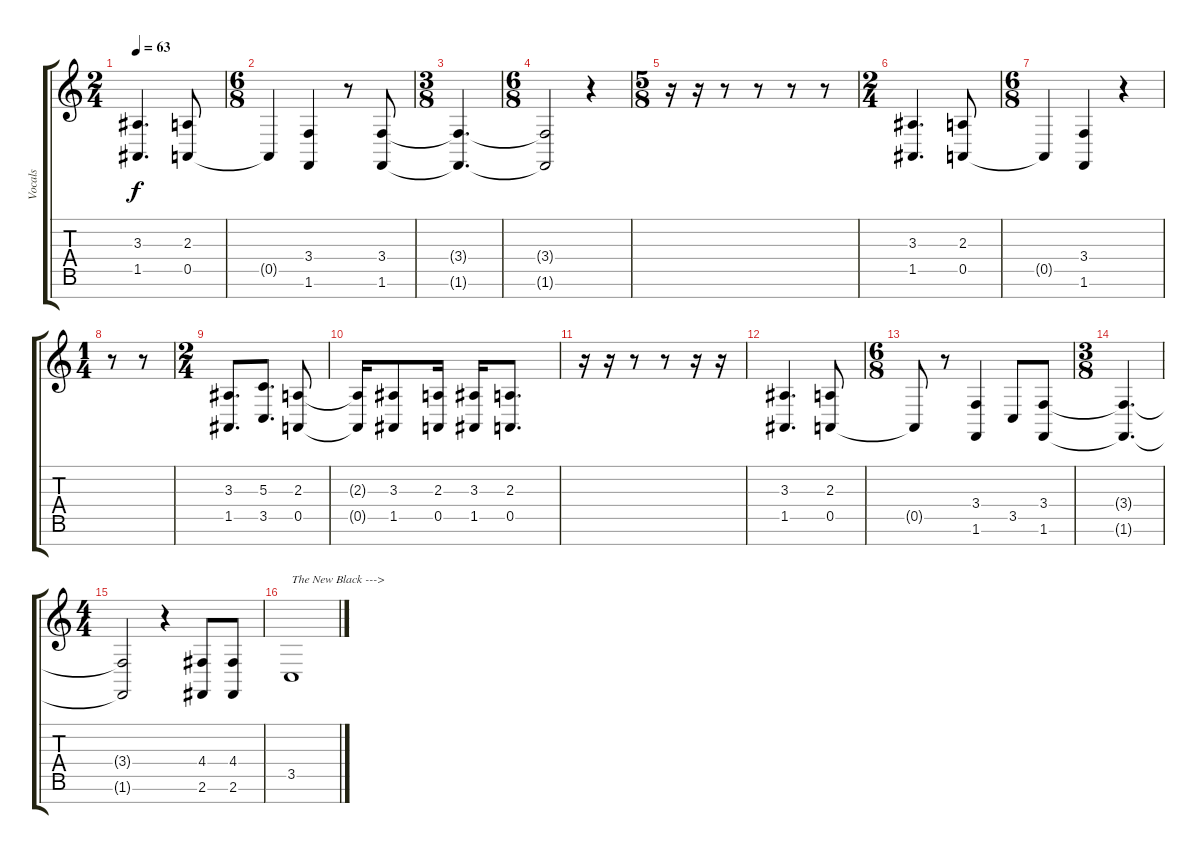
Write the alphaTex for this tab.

\track ("Vocals" "Vocals") {instrument trombone}
\staff {score tabs}
\tuning (E4 B3 G3 D3 A2 E2 B1) {hide}
\ts (2 4)
\tempo 63
\clef g2
\ks c
(3.3 1.5).4{d dy f} (2.3 0.5).8 |
\ts (6 8)
0.5{t}.4 (3.4 1.6).4 r.8 (3.4 1.6).8 |
\ts (3 8)
(3.4{t} 1.6{t}).4{d} |
\ts (6 8)
(3.4{t} 1.6{t}).2 r.4 |
\ts (5 8)
r.16 r.16 r.8 r.8 r.8 r.8 |
\ts (2 4)
(3.3 1.5).4{d} (2.3 0.5).8 |
\ts (6 8)
0.5{t}.4 (3.4 1.6).4 r.4 |
\ts (1 4)
r.8 r.8 |
\ts (2 4)
(3.3 1.5).8{d} (5.3 3.5).8{d} (2.3 0.5).8 |
(2.3{t} 0.5{t}).16 (3.3 1.5).8 (2.3 0.5).16 (3.3 1.5).16 (2.3 0.5).8{d} |
r.16 r.16 r.8 r.8 r.16 r.16 |
(3.3 1.5).4{d} (2.3 0.5).8 |
\ts (6 8)
0.5{t}.8 r.8 (3.4 1.6).4 3.5.8 (3.4 1.6).8 |
\ts (3 8)
(3.4{t} 1.6{t}).4{d} |
\ts (4 4)
(3.4{t} 1.6{t}).2 r.4 (4.4 2.6).8 (4.4 2.6).8 |
3.5.1{txt "The New Black --->"}
